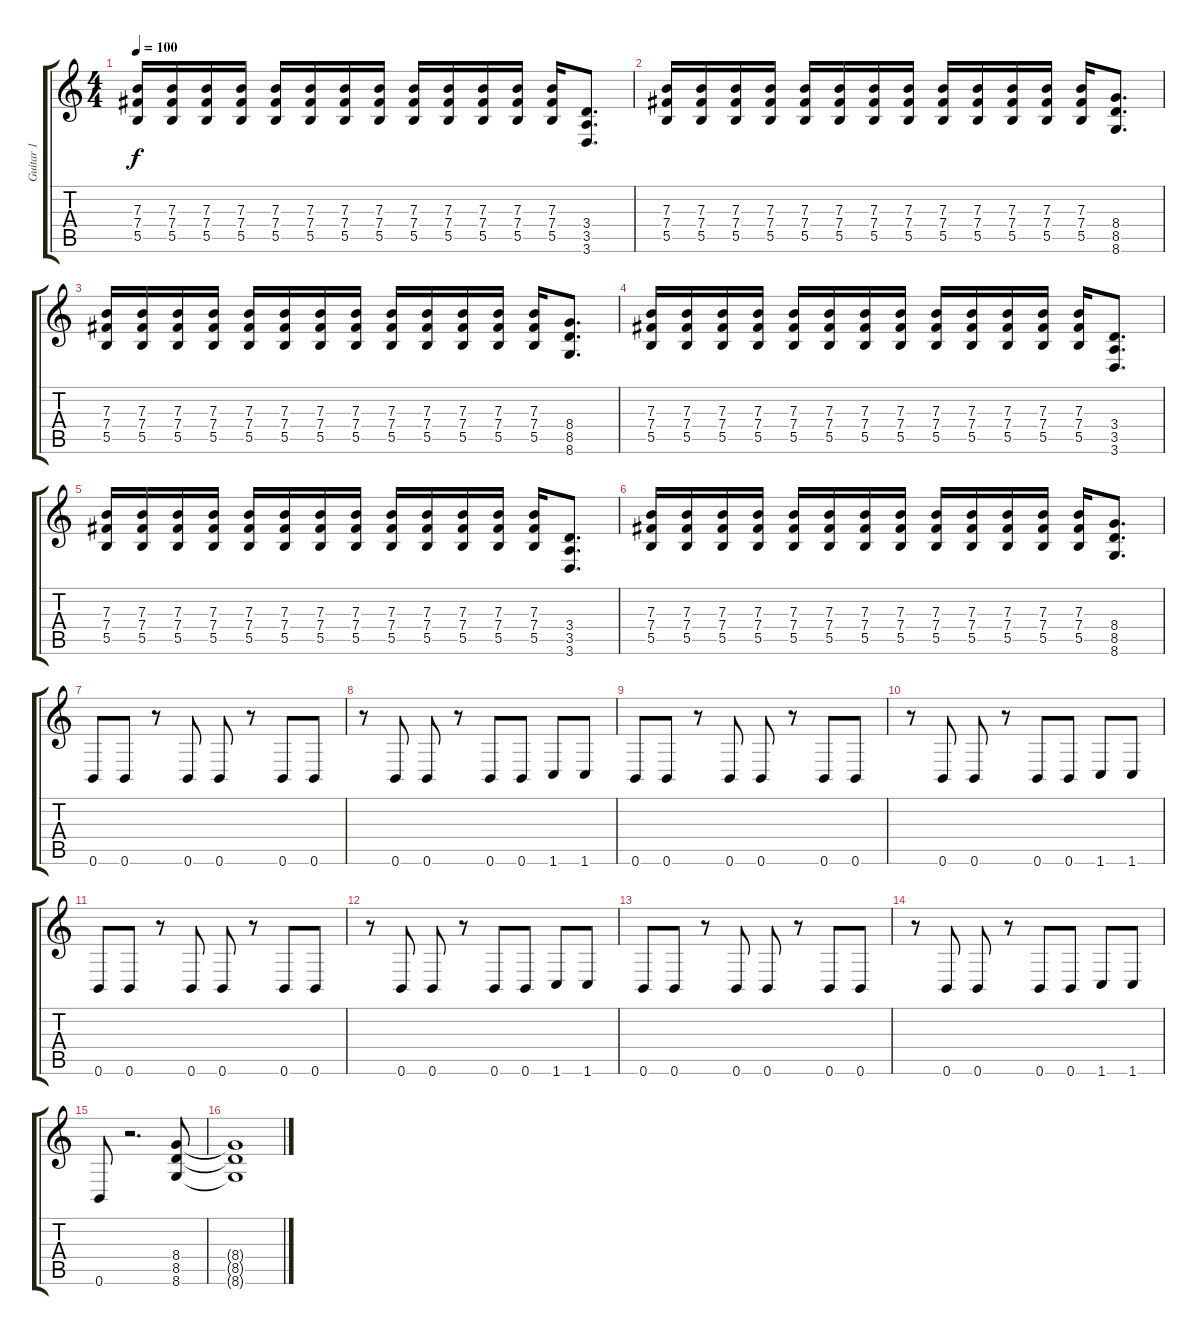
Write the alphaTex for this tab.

\track ("Guitar 1" "Guitar 1") {instrument distortionguitar}
\staff {score tabs}
\tuning (Db4 Ab3 E3 B2 Gb2 B1) {hide}
\ts (4 4)
\tempo 100
\clef g2
\ks c
(7.3 7.4 5.5).16{dy f} (7.3 7.4 5.5).16 (7.3 7.4 5.5).16 (7.3 7.4 5.5).16 (7.3 7.4 5.5).16 (7.3 7.4 5.5).16 (7.3 7.4 5.5).16 (7.3 7.4 5.5).16 (7.3 7.4 5.5).16 (7.3 7.4 5.5).16 (7.3 7.4 5.5).16 (7.3 7.4 5.5).16 (7.3 7.4 5.5).16 (3.4 3.5 3.6).8{d} |
(7.3 7.4 5.5).16 (7.3 7.4 5.5).16 (7.3 7.4 5.5).16 (7.3 7.4 5.5).16 (7.3 7.4 5.5).16 (7.3 7.4 5.5).16 (7.3 7.4 5.5).16 (7.3 7.4 5.5).16 (7.3 7.4 5.5).16 (7.3 7.4 5.5).16 (7.3 7.4 5.5).16 (7.3 7.4 5.5).16 (7.3 7.4 5.5).16 (8.4 8.5 8.6).8{d} |
(7.3 7.4 5.5).16 (7.3 7.4 5.5).16 (7.3 7.4 5.5).16 (7.3 7.4 5.5).16 (7.3 7.4 5.5).16 (7.3 7.4 5.5).16 (7.3 7.4 5.5).16 (7.3 7.4 5.5).16 (7.3 7.4 5.5).16 (7.3 7.4 5.5).16 (7.3 7.4 5.5).16 (7.3 7.4 5.5).16 (7.3 7.4 5.5).16 (8.4 8.5 8.6).8{d} |
(7.3 7.4 5.5).16 (7.3 7.4 5.5).16 (7.3 7.4 5.5).16 (7.3 7.4 5.5).16 (7.3 7.4 5.5).16 (7.3 7.4 5.5).16 (7.3 7.4 5.5).16 (7.3 7.4 5.5).16 (7.3 7.4 5.5).16 (7.3 7.4 5.5).16 (7.3 7.4 5.5).16 (7.3 7.4 5.5).16 (7.3 7.4 5.5).16 (3.4 3.5 3.6).8{d} |
(7.3 7.4 5.5).16 (7.3 7.4 5.5).16 (7.3 7.4 5.5).16 (7.3 7.4 5.5).16 (7.3 7.4 5.5).16 (7.3 7.4 5.5).16 (7.3 7.4 5.5).16 (7.3 7.4 5.5).16 (7.3 7.4 5.5).16 (7.3 7.4 5.5).16 (7.3 7.4 5.5).16 (7.3 7.4 5.5).16 (7.3 7.4 5.5).16 (3.4 3.5 3.6).8{d} |
(7.3 7.4 5.5).16 (7.3 7.4 5.5).16 (7.3 7.4 5.5).16 (7.3 7.4 5.5).16 (7.3 7.4 5.5).16 (7.3 7.4 5.5).16 (7.3 7.4 5.5).16 (7.3 7.4 5.5).16 (7.3 7.4 5.5).16 (7.3 7.4 5.5).16 (7.3 7.4 5.5).16 (7.3 7.4 5.5).16 (7.3 7.4 5.5).16 (8.4 8.5 8.6).8{d} |
0.6.8 0.6.8 r.8 0.6.8 0.6.8 r.8 0.6.8 0.6.8 |
r.8 0.6.8 0.6.8 r.8 0.6.8 0.6.8 1.6.8 1.6.8 |
0.6.8 0.6.8 r.8 0.6.8 0.6.8 r.8 0.6.8 0.6.8 |
r.8 0.6.8 0.6.8 r.8 0.6.8 0.6.8 1.6.8 1.6.8 |
0.6.8 0.6.8 r.8 0.6.8 0.6.8 r.8 0.6.8 0.6.8 |
r.8 0.6.8 0.6.8 r.8 0.6.8 0.6.8 1.6.8 1.6.8 |
0.6.8 0.6.8 r.8 0.6.8 0.6.8 r.8 0.6.8 0.6.8 |
r.8 0.6.8 0.6.8 r.8 0.6.8 0.6.8 1.6.8 1.6.8 |
0.6.8 r.2{d} (8.4 8.5 8.6).8 |
(8.4{t} 8.5{t} 8.6{t}).1
